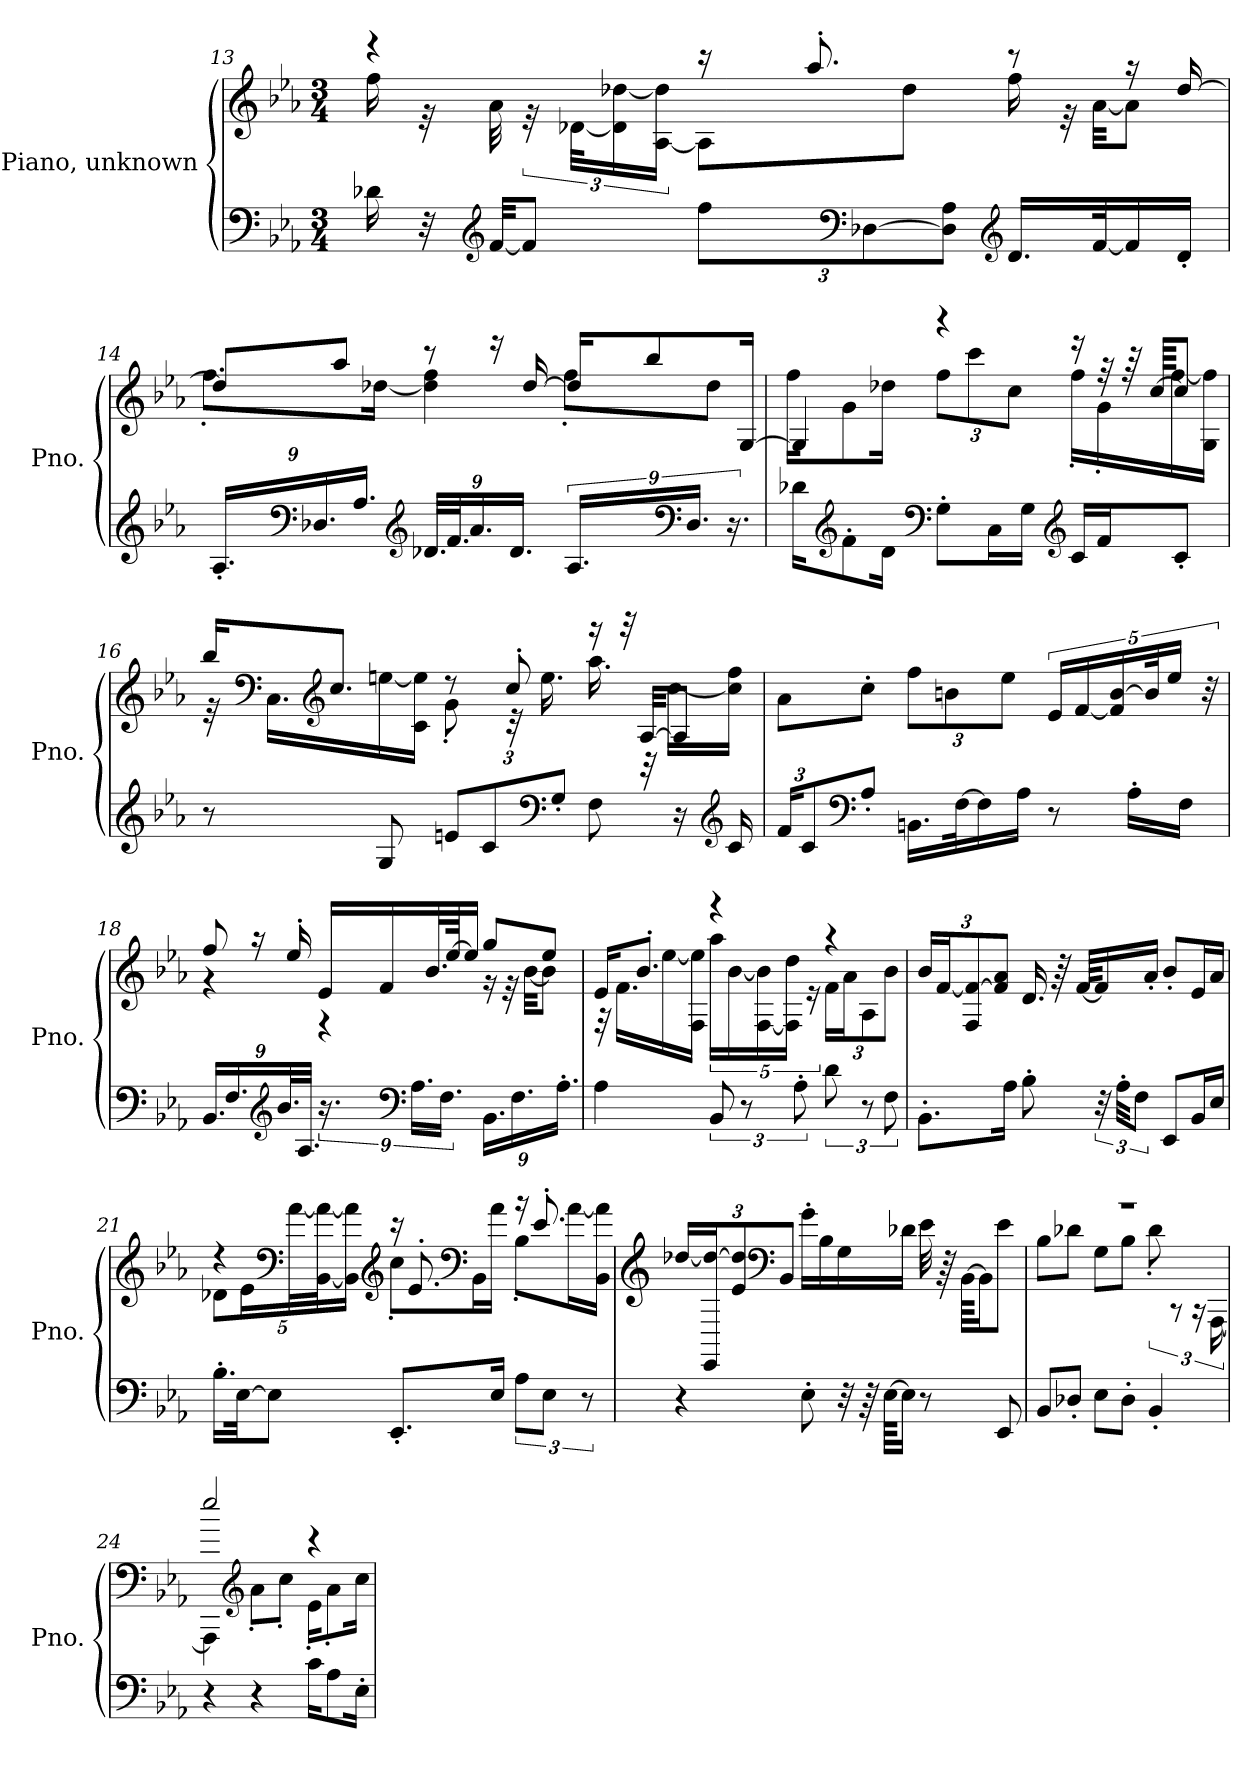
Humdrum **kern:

**kern	**kern
*part1	*part1
*staff2	*staff1
*I"Piano, unknown	*
*I'Pno.	*
*clefF4	*clefG2
*k[b-e-a-]	*k[b-e-a-]
*M3/4	*M3/4
=13	=13
*	*^
16d-X\	4r	16ff\
32r	.	32r
*clefG2	*	*
[32f/KKL	.	32a-\
8f/J]	.	48r
.	.	[48d-X\KLL
.	.	24d-\] [24dd-X\
.	.	[24A-\ 24dd-\]JJ
*Xbrackettup	*	*
12ff\L	16r	8A-\L]
.	8.aa-'/	.
*clefF4	*	*
[12D-X\	.	.
.	.	8dd-\J
12D-\] 12A-\J	.	.
*clefG2	*	*
16.d-/LL	8r	16ff\
.	.	32r
[32f/K	.	[32a-\KKL
16f/]	16r	8a-\J]
16d-'/JJ	[16dd-/	.
!!LO:LB:g=z	!!
=14	=14	=14
*brackettup	*	*
18.A-'/LL	8dd-/L]	8.ff'\L
*clefF4	*	*
18.D-X/	.	.
.	8aa-/J	.
18.A-/JJ	.	.
.	.	[16dd-X\Jk
*clefG2	*	*
36.d-X/LLL	8r	4dd-\] 4ff\
36.f/J	.	.
18.a-/	.	.
.	16r	.
18.d-/JJ	.	.
.	[16dd-/	.
18.A-/LL	16dd-/KL]	8ff'\L
.	8bb-/	.
*clefF4	*	*
18.D-/JJ	.	.
.	.	8dd-\J
18.r	.	.
.	[16G/Jk	.
=15	=15	=15
16d-X\KL	4G/]	16ff\KL
*clefG2	*	*
8f'\	.	8g\
16d-\Jk	.	16dd-X\Jk
*clefF4	*	*
*	*	*Xbrackettup
8G'\L	4r	12ff\L
.	.	12ccc\
16C\L	.	.
.	.	12cc\J
16G\JJ	.	.
*clefG2	*	*
16c/LL	16r	16ff'\LL
16f/J	32r	16g'\
.	64r	.
.	[64cc/KKKL	.
8c'/J	8cc/J]	[16ff\
.	.	16G\ 16ff\]JJ
!!LO:LB:g=z	!!
=16	=16	=16
8r	16bb-/KL	32r
*	*clefF4	*
.	.	16.C\LL
*	*clefG2	*
.	8.cc/J	.
8G/	.	[16een\
.	.	16c\ 16ee\]JJ
*Xbrackettup	*	*
12en/L	8r	8g'\
12c/	.	.
.	8cc'/	32r
.	.	16.ee\
*clefF4	*	*
12G'/J	.	.
8F\	16r	16.aa-\
.	32r	.
.	[32A-/KKL	32r
16r	8A-/J]	[16cc\LL
*clefG2	*	*
16c/	.	16cc\] 16ff\JJ
*	*v	*v
=17	=17
24f/KL	8a-\L
12c/	.
*clefF4	*
8A-'/J	8cc'\J
16.BBn\LL	12ff\L
.	12bn\
[32F\K	.
16F\]	.
.	12ee-\J
16A-\JJ	.
*	*brackettup
8r	20e-/LL
.	[20f/
.	20f/] [20b/
16A-'\LL	.
.	40b/K]
.	20ee-/JJ
16F\JJ	.
.	40r
!!LO:LB:g=z
=18	=18
*brackettup	*
*	*^
18.BB-/LL	8ff/	4r
18.F/	.	.
.	16r	.
*clefG2	*	*
36.b-/L	.	.
.	16ee-'/	.
36.A-/JJJ	.	.
18.r	16e-/LL	4r
.	16f/	.
*clefF4	*	*
18.A-\LL	.	.
.	32.b-/L	.
18.F\JJ	.	.
.	[64ee-/JK	.
.	16ee-/JJ]	.
18.BB-\LL	8gg/L	16r
.	.	32r
18.F\	.	.
.	.	[32b-\KKL
.	8ee-/J	8b-\J]
18.A-'\JJ	.	.
=19	=19	=19
4A-\	16e-/KL	32r
.	.	16.f\LL
.	8.b-'/J	.
.	.	[16ee-\
.	.	16F\ 16ee-\]JJ
12BB-/	4r	20aa-\LL
.	.	[20b-\
12r	.	.
.	.	[20F\ 20b-\]
.	.	20F\] 20dd\JJ
12A-'\	.	.
.	.	20r
*	*	*Xbrackettup
12d\	4r	24f\LL
.	.	24a-\J
12r	.	12A-\
12F\	.	12b-\J
*	*v	*v
!!LO:LB:g=z
=20	=20
8.BB-'\L	24b-/LL
.	[24f/J
.	12F/ 12f/_
.	12f/] 12a-/J
16A-\Jk	.
8B-'\	16.d/
.	64r
.	[64f/KKLL
48r	16f/]
48A-'\KKL	.
12F\J	.
.	16a-'/JJ
8EE-/L	8b-'/L
16BB-/L	16e-/L
16E-/JJ	16a-/JJ
=21	=21
*	*^
16.B-'\LL	4r	10d-X\L
[32E-\JK	.	.
.	.	20e-\L
8E-\J]	.	.
*	*clefF4	*
.	.	[40a-\L
.	.	[40BB-\ 40a-\_J
.	.	20BB-\] 20a-\]JJ
*	*clefG2	*
8.EE-'/L	16r	8cc'\L
.	8.e-'/	.
*	*clefF4	*
.	.	16BB-\L
16E-/Jk	.	16a-\JJ
12A-\L	16r	8B-'\L
.	8.e-'/	.
12E-\J	.	.
.	.	[16a-\L
12r	.	.
.	.	16BB-\ 16a-\]JJ
*	*v	*v
!!LO:LB:g=z
=22	=22
*	*clefG2
4r	[24dd-X/LL
.	24EE-/ 24dd-/_J
.	12e-/ 12dd-/]
*	*clefF4
.	12BB-/J
8E-'\	16g'\LL
.	16B-\
32r	16G\
64r	.
[64E-\KKLL	.
16E-\JJ]	16d-X\JJ
8r	32e-\
.	64r
.	[64BB-\KKLL
.	16BB-\J]
8EE-/	8e-\J
=23	=23
*	*^
8BB-/L	2.r	8B-\L
8D-X'/J	.	8d-X\J
8E-\L	.	8G\L
8D-'\J	.	8B-\J
*	*	*brackettup
4BB-'/	.	12d-'\
.	.	12r
.	.	24r
.	.	[24AAA-\
=24	=24	=24
4r	2ee-/	4AAA-\]
*	*clefG2	*
4r	.	8a-'\L
.	.	8cc'\J
16c\KL	4r	16e-'\KL
8A-\	.	8a-'\
16E-'\Jk	.	16cc\Jk
*	*v	*v
=	=
*-	*-
